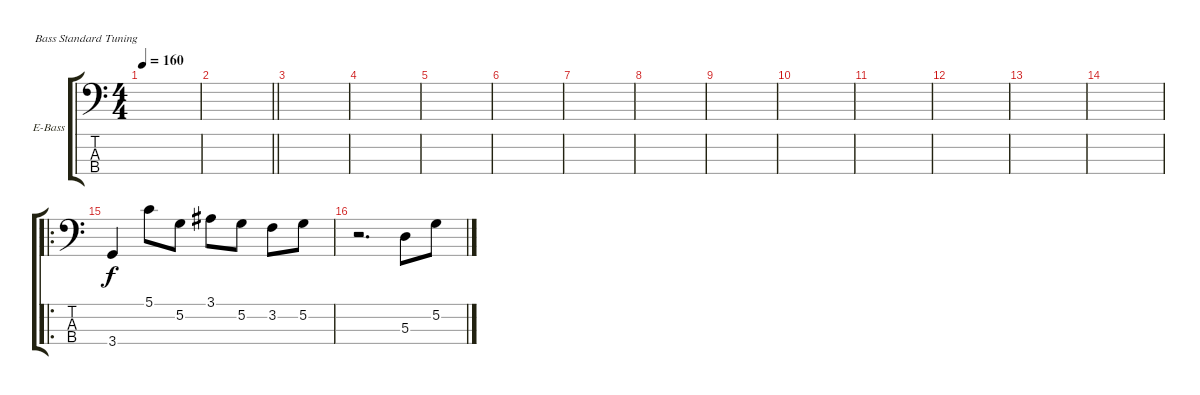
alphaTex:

\bracketExtendMode groupsimilarinstruments
\firstSystemTrackNameOrientation horizontal
\otherSystemsTrackNameOrientation horizontal
\track ("Slap" "E-Bass") {instrument electricbassfinger}
\staff {score tabs}
\tuning (G2 D2 A1 E1)
\ts (4 4)
\tempo 160
\clef f4
\scale
0.333333
\ks c
|
\scale
0.333333
\barLineRight lightlight
|
\scale
0.333333 |
\scale
0.333333 |
\scale
0.333333 |
\scale
0.333333 |
\scale
0.333333 |
\scale
0.333333 |
\scale
0.333333 |
\scale
0.333333 |
\scale
0.333333 |
\scale
0.333333 |
\scale
0.333333 |
\scale
0.333333 |
\ro
\scale
0.374359 3.4.4 5.1.8 5.2.8 3.1.8 5.2.8 3.2.8 5.2.8 |
\scale
0.312821 r.2{d} 5.3.8 5.2.8
